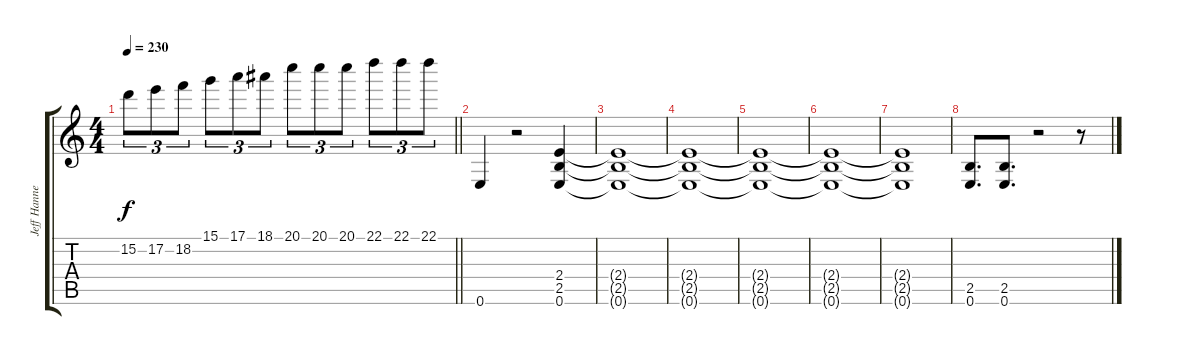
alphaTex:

\track ("Jeff Hanneman" "Jeff Hanne") {instrument overdrivenguitar}
\staff {score tabs}
\tuning (E4 B3 G3 D3 A2 E2) {hide}
\ts (4 4)
\tempo 230
\clef g2
\barLineRight lightlight
\ks c
15.2.8{tu (3 2) dy f} 17.2.8{tu (3 2)} 18.2.8{tu (3 2)} 15.1.8{tu (3 2)} 17.1.8{tu (3 2)} 18.1.8{tu (3 2)} 20.1.8{tu (3 2)} 20.1.8{tu (3 2)} 20.1.8{tu (3 2)} 22.1.8{tu (3 2)} 22.1.8{tu (3 2)} 22.1.8{tu (3 2)} |
0.6.4 r.2 (2.4 2.5 0.6).4 |
(2.4{t} 2.5{t} 0.6{t}).1 |
(2.4{t} 2.5{t} 0.6{t}).1 |
(2.4{t} 2.5{t} 0.6{t}).1 |
(2.4{t} 2.5{t} 0.6{t}).1 |
(2.4{t} 2.5{t} 0.6{t}).1 |
(2.5 0.6).8{d} (2.5 0.6).8{d} r.2 r.8
